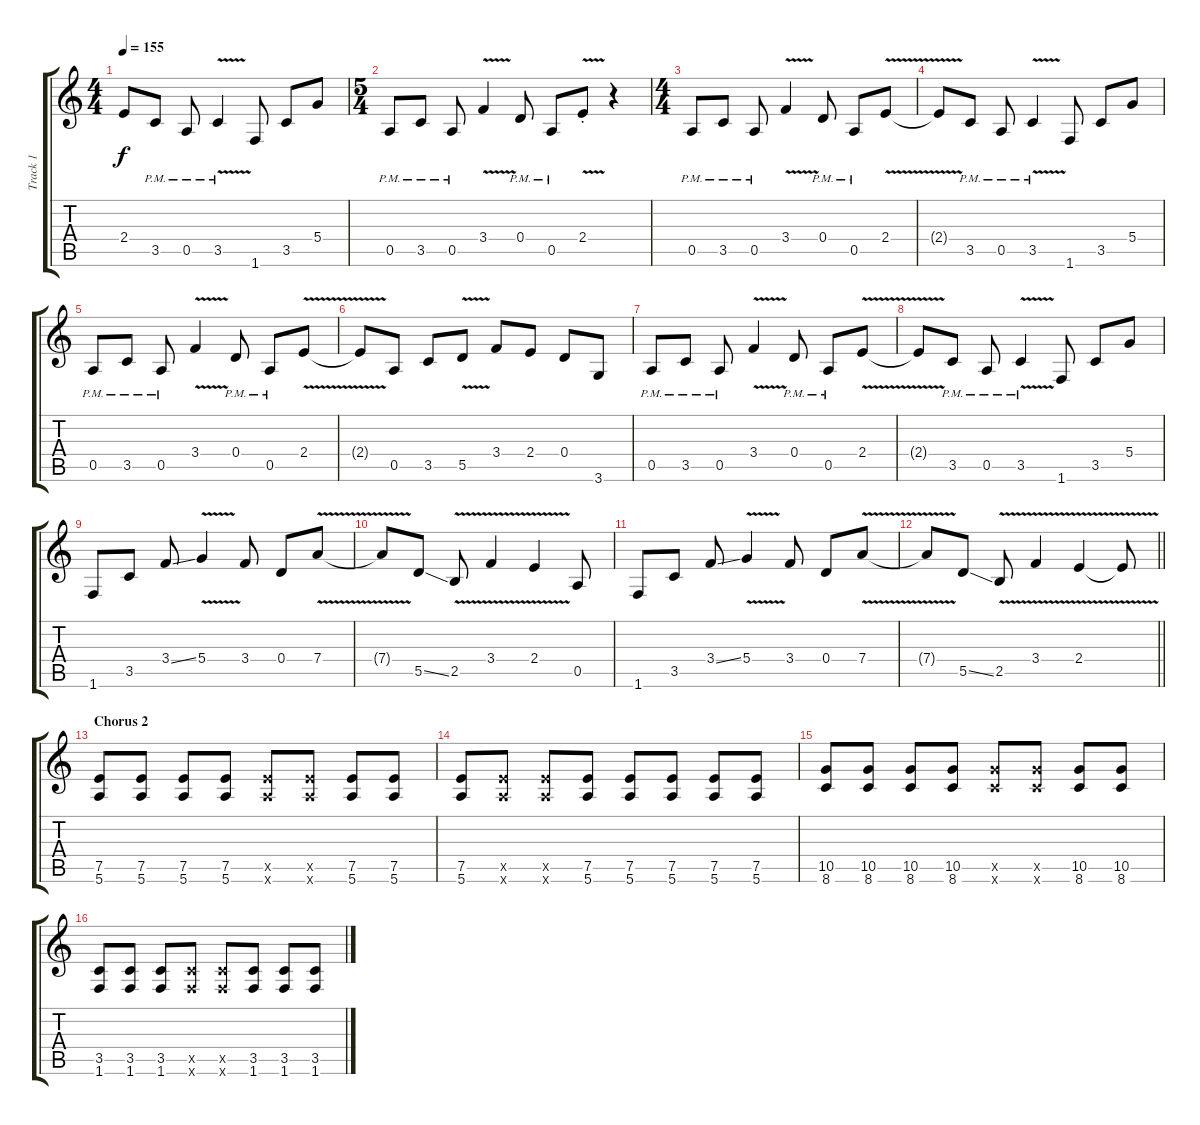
\track ("Track 1" "Track 1") {instrument overdrivenguitar}
\staff {score tabs}
\tuning (E4 B3 G3 D3 A2 E2) {hide}
\ts (4 4)
\tempo 155
\clef g2
\ks c
2.4{t}.8{dy f} 3.5{pm}.8 0.5{pm}.8 3.5{v pm}.4 1.6.8 3.5.8 5.4.8 |
\ts (5 4)
0.5{pm}.8 3.5{pm}.8 0.5{pm}.8 3.4{v}.4 0.4{pm}.8 0.5{pm}.8 2.4{v st}.8 r.4 |
\ts (4 4)
0.5{pm}.8 3.5{pm}.8 0.5{pm}.8 3.4{v}.4 0.4{pm}.8 0.5{pm}.8 2.4{v}.8 |
2.4{t}.8 3.5{pm}.8 0.5{pm}.8 3.5{v pm}.4 1.6.8 3.5.8 5.4.8 |
0.5{pm}.8 3.5{pm}.8 0.5{pm}.8 3.4{v}.4 0.4{pm}.8 0.5{pm}.8 2.4{v}.8 |
2.4{t}.8 0.5.8 3.5.8 5.5{v}.8 3.4.8 2.4.8 0.4.8 3.6.8 |
0.5{pm}.8 3.5{pm}.8 0.5{pm}.8 3.4{v}.4 0.4{pm}.8 0.5{pm}.8 2.4{v}.8 |
2.4{t}.8 3.5{pm}.8 0.5{pm}.8 3.5{v pm}.4 1.6.8 3.5.8 5.4.8 |
1.6.8 3.5.8 3.4{ss}.8 5.4{v}.4 3.4.8 0.4.8 7.4{v}.8 |
7.4{t}.8 5.5{ss}.8 2.5{v}.8 3.4{v}.4 2.4{v}.4 0.5.8 |
1.6.8 3.5.8 3.4{ss}.8 5.4{v}.4 3.4.8 0.4.8 7.4{v}.8 |
\barLineRight lightlight
7.4{t}.8 5.5{ss}.8 2.5{v}.8 3.4{v}.4 2.4{v}.4 2.4{t}.8 |
\section ("" "Chorus 2")
(7.5 5.6).8 (7.5 5.6).8 (7.5 5.6).8 (7.5 5.6).8 (7.5{x} 5.6{x}).8 (7.5{x} 5.6{x}).8 (7.5 5.6).8 (7.5 5.6).8 |
(7.5 5.6).8 (7.5{x} 5.6{x}).8 (7.5{x} 5.6{x}).8 (7.5 5.6).8 (7.5 5.6).8 (7.5 5.6).8 (7.5 5.6).8 (7.5 5.6).8 |
(10.5 8.6).8 (10.5 8.6).8 (10.5 8.6).8 (10.5 8.6).8 (10.5{x} 8.6{x}).8 (10.5{x} 8.6{x}).8 (10.5 8.6).8 (10.5 8.6).8 |
(3.5 1.6).8 (3.5 1.6).8 (3.5 1.6).8 (3.5{x} 1.6{x}).8 (3.5{x} 1.6{x}).8 (3.5 1.6).8 (3.5 1.6).8 (3.5 1.6).8
